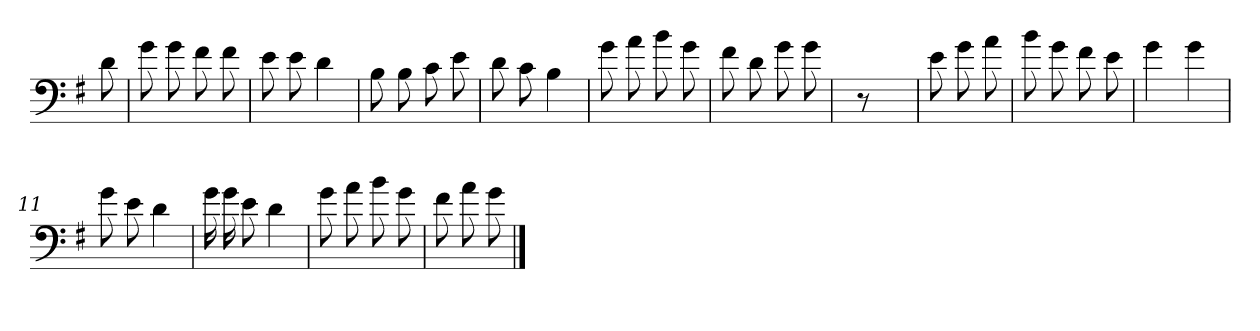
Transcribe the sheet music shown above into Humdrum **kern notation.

**kern
*part1
*staff1
*clefF4
*k[f#]
*G:
=
8d
=1
8g
8g
8f#
8f#
=2
8e
8e
4d
=3
8B
8B
8c
8e
=4
8d
8c
4B
=5
8g
8a
8b
8g
=6
8f#
8d
8g
8g
=7
8r
=8
8e
8g
8a
=9
8b
8g
8f#
8e
=10
4g
4g
=11
8g
8e
4d
=12
16g
16g
8e
4d
=13
8g
8a
8b
8g
=14
8f#
8a
8g
==
*-
